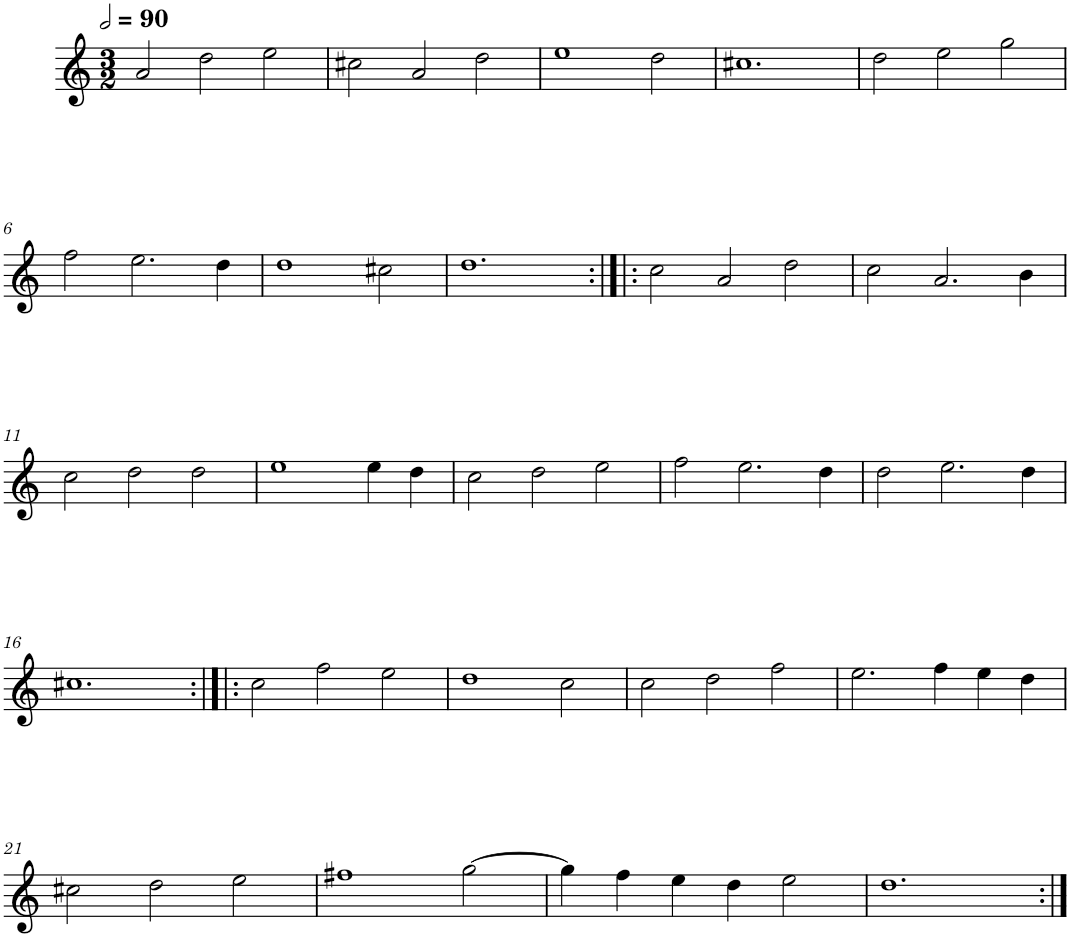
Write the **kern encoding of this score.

**kern
*part1
*staff1
*I"Cinq parties
*clefG2
*k[]
*M3/2
*MM180
=1
2a/
2dd\
2ee\
=2
2cc#X\
2a/
2dd\
=3
1ee
2dd\
=4
1.cc#X
=5
2dd\
2ee\
2gg\
!!LO:LB:g=z
=6
2ff\
2.ee\
4dd\
=7
1dd
2cc#X\
=8
1.dd
=9:|!|:
2cc\
2a/
2dd\
=10
2cc\
2.a/
4b\
!!LO:LB:g=z
=11
2cc\
2dd\
2dd\
=12
1ee
4ee\
4dd\
=13
2cc\
2dd\
2ee\
=14
2ff\
2.ee\
4dd\
=15
2dd\
2.ee\
4dd\
!!LO:LB:g=z
=16
1.cc#X
=17:|!|:
2cc\
2ff\
2ee\
=18
1dd
2cc\
=19
2cc\
2dd\
2ff\
=20
2.ee\
4ff\
4ee\
4dd\
!!LO:LB:g=z
=21
2cc#X\
2dd\
2ee\
=22
1ff#X
[2gg\
=23
4gg\]
4ff\
4ee\
4dd\
2ee\
=24
1.dd
=:|!
*-
